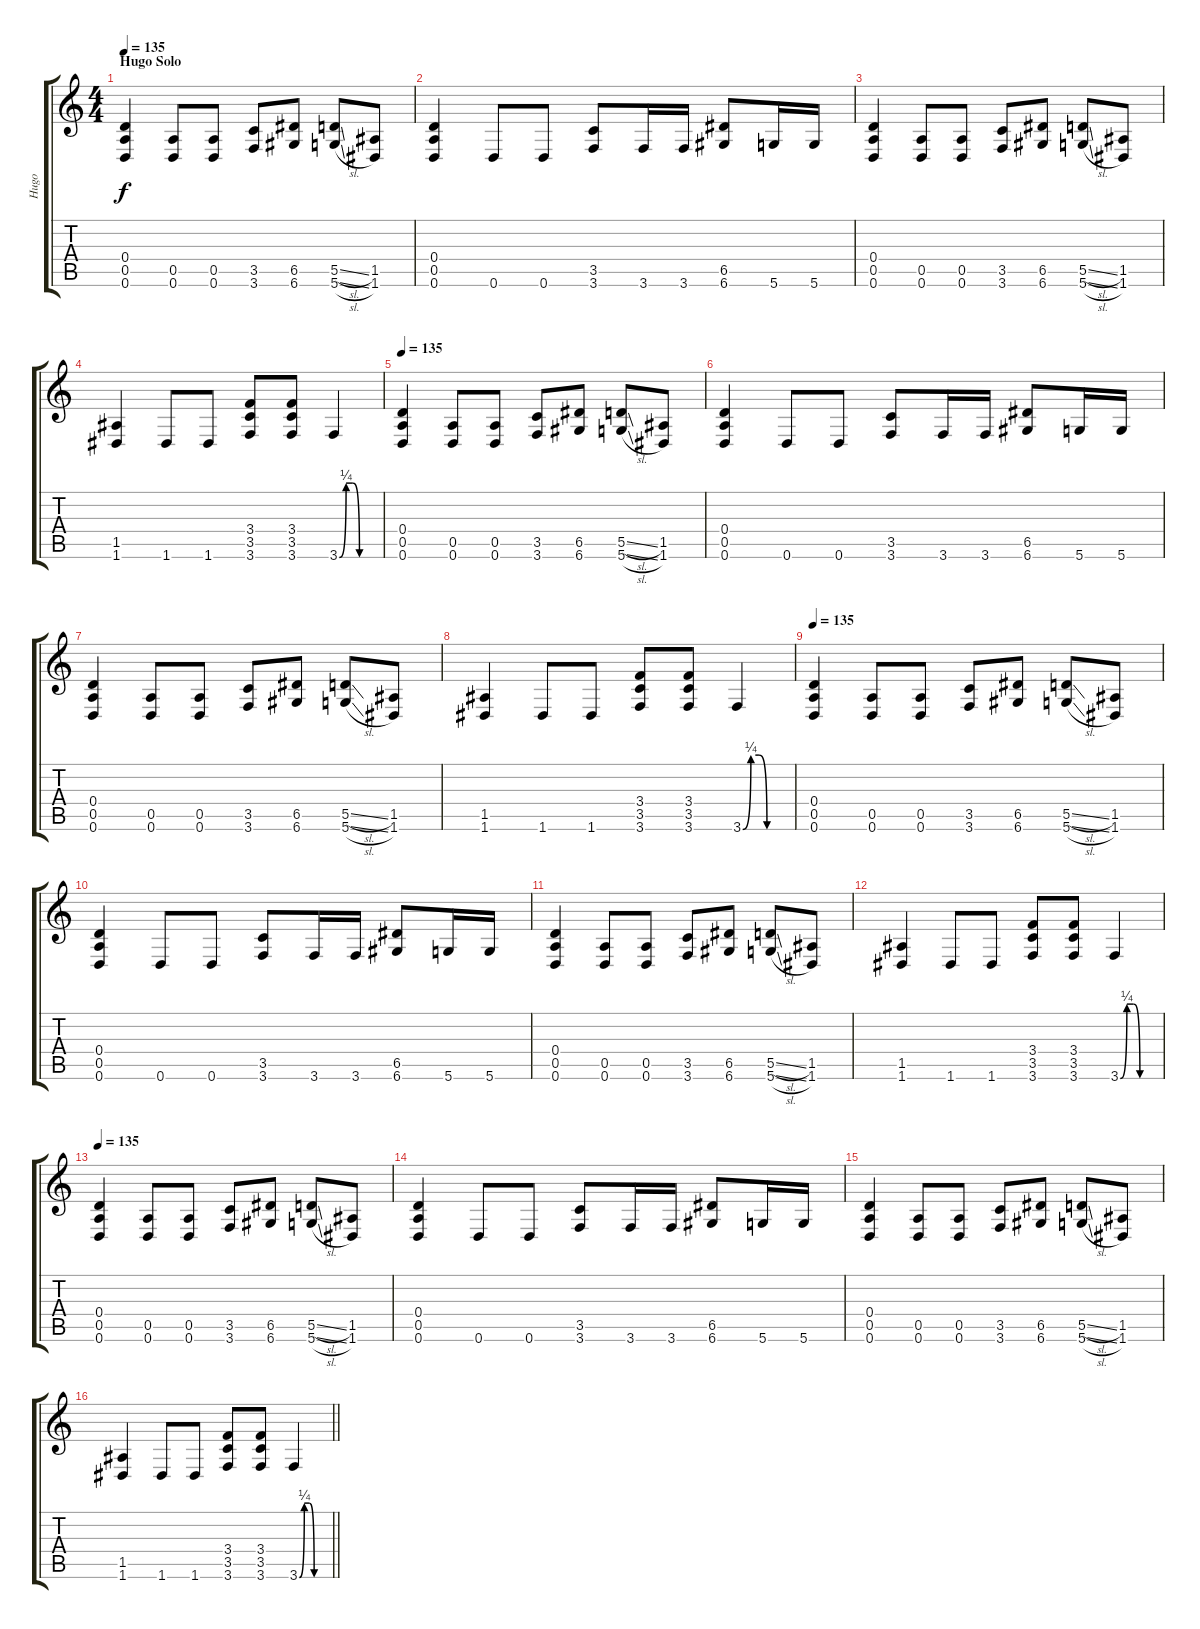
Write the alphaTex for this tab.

\track ("Hugo" "Hugo") {instrument acousticguitarsteel}
\staff {score tabs}
\tuning (E4 B3 G3 D3 A2 D2) {hide}
\ts (4 4)
\section ("" "Hugo Solo")
\tempo 135
\clef g2
\ks c
(0.4 0.5 0.6).4{dy f} (0.5 0.6).8 (0.5 0.6).8 (3.5 3.6).8 (6.5 6.6).8 (5.5{sl} 5.6{sl}).8 (1.5 1.6).8 |
(0.4 0.5 0.6).4 0.6.8 0.6.8 (3.5 3.6).8 3.6.16 3.6.16 (6.5 6.6).8 5.6.16 5.6.16 |
(0.4 0.5 0.6).4 (0.5 0.6).8 (0.5 0.6).8 (3.5 3.6).8 (6.5 6.6).8 (5.5{sl} 5.6{sl}).8 (1.5 1.6).8 |
(1.5 1.6).4 1.6.8 1.6.8 (3.4 3.5 3.6).8 (3.4 3.5 3.6).8 3.6{be (custom 0 0 10 1 20 1 30 0 60 0)}.4 |
\tempo 135
(0.4 0.5 0.6).4 (0.5 0.6).8 (0.5 0.6).8 (3.5 3.6).8 (6.5 6.6).8 (5.5{sl} 5.6{sl}).8 (1.5 1.6).8 |
(0.4 0.5 0.6).4 0.6.8 0.6.8 (3.5 3.6).8 3.6.16 3.6.16 (6.5 6.6).8 5.6.16 5.6.16 |
(0.4 0.5 0.6).4 (0.5 0.6).8 (0.5 0.6).8 (3.5 3.6).8 (6.5 6.6).8 (5.5{sl} 5.6{sl}).8 (1.5 1.6).8 |
(1.5 1.6).4 1.6.8 1.6.8 (3.4 3.5 3.6).8 (3.4 3.5 3.6).8 3.6{be (custom 0 0 10 1 20 1 30 0 60 0)}.4 |
\tempo 135
(0.4 0.5 0.6).4 (0.5 0.6).8 (0.5 0.6).8 (3.5 3.6).8 (6.5 6.6).8 (5.5{sl} 5.6{sl}).8 (1.5 1.6).8 |
(0.4 0.5 0.6).4 0.6.8 0.6.8 (3.5 3.6).8 3.6.16 3.6.16 (6.5 6.6).8 5.6.16 5.6.16 |
(0.4 0.5 0.6).4 (0.5 0.6).8 (0.5 0.6).8 (3.5 3.6).8 (6.5 6.6).8 (5.5{sl} 5.6{sl}).8 (1.5 1.6).8 |
(1.5 1.6).4 1.6.8 1.6.8 (3.4 3.5 3.6).8 (3.4 3.5 3.6).8 3.6{be (custom 0 0 10 1 20 1 30 0 60 0)}.4 |
\tempo 135
(0.4 0.5 0.6).4 (0.5 0.6).8 (0.5 0.6).8 (3.5 3.6).8 (6.5 6.6).8 (5.5{sl} 5.6{sl}).8 (1.5 1.6).8 |
(0.4 0.5 0.6).4 0.6.8 0.6.8 (3.5 3.6).8 3.6.16 3.6.16 (6.5 6.6).8 5.6.16 5.6.16 |
(0.4 0.5 0.6).4 (0.5 0.6).8 (0.5 0.6).8 (3.5 3.6).8 (6.5 6.6).8 (5.5{sl} 5.6{sl}).8 (1.5 1.6).8 |
\barLineRight lightlight
(1.5 1.6).4 1.6.8 1.6.8 (3.4 3.5 3.6).8 (3.4 3.5 3.6).8 3.6{be (custom 0 0 10 1 20 1 30 0 60 0)}.4
